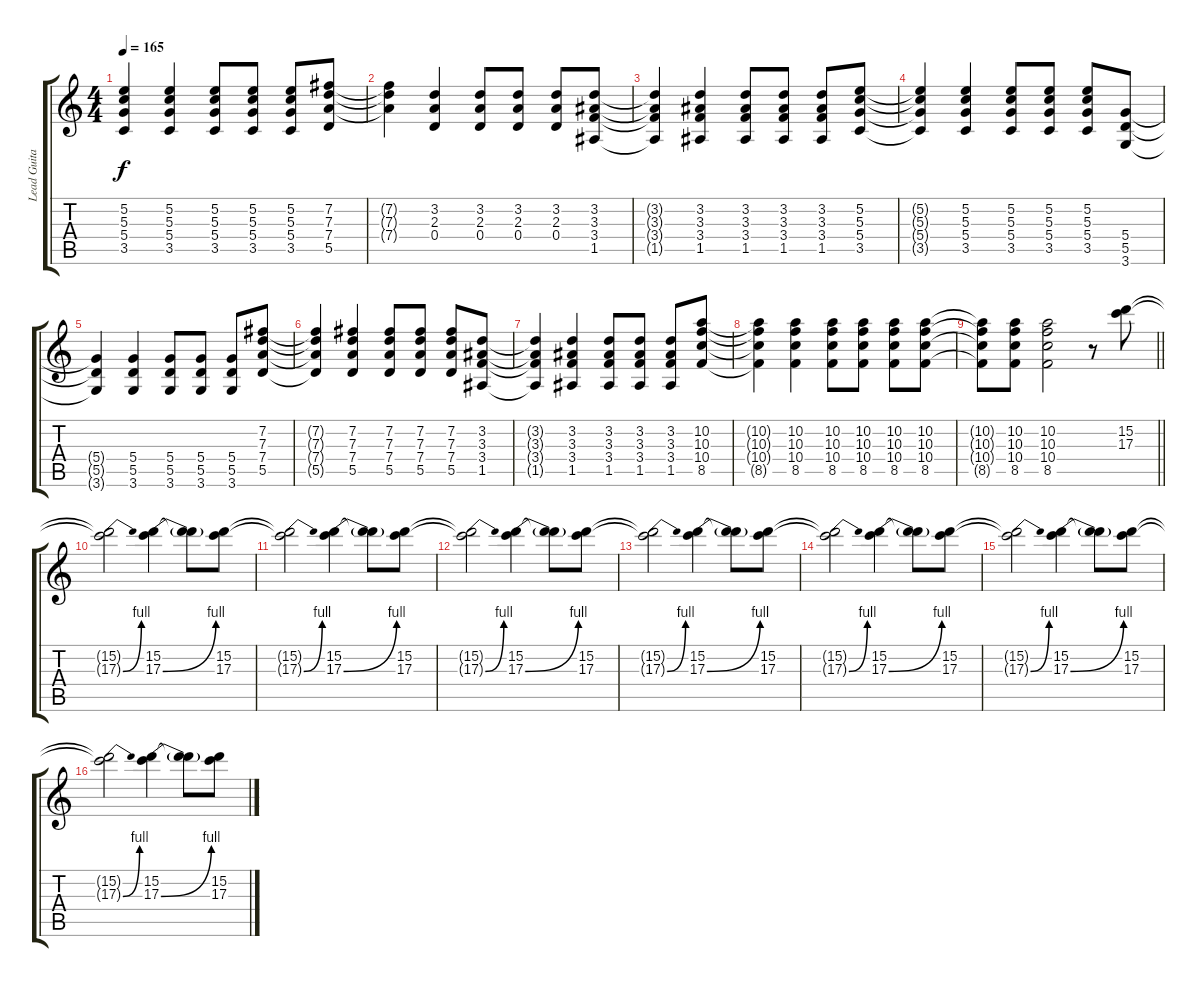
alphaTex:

\track ("Lead Guitar (Slash)" "Lead Guita") {instrument distortionguitar}
\staff {score tabs}
\tuning (E4 B3 G3 D3 A2 E2) {hide}
\ts (4 4)
\tempo 165
\clef g2
\ks c
(5.2{t} 5.3{t} 5.4{t} 3.5{t}).4{dy f} (5.2 5.3 5.4 3.5).4 (5.2 5.3 5.4 3.5).8 (5.2 5.3 5.4 3.5).8 (5.2 5.3 5.4 3.5).8 (7.2 7.3 7.4 5.5).8 |
(7.2{t} 7.3{t} 7.4{t}).4 (3.2 2.3 0.4).4 (3.2 2.3 0.4).8 (3.2 2.3 0.4).8 (3.2 2.3 0.4).8 (3.2 3.3 3.4 1.5).8 |
(3.2{t} 3.3{t} 3.4{t} 1.5{t}).4 (3.2 3.3 3.4 1.5).4 (3.2 3.3 3.4 1.5).8 (3.2 3.3 3.4 1.5).8 (3.2 3.3 3.4 1.5).8 (5.2 5.3 5.4 3.5).8 |
(5.2{t} 5.3{t} 5.4{t} 3.5{t}).4 (5.2 5.3 5.4 3.5).4 (5.2 5.3 5.4 3.5).8 (5.2 5.3 5.4 3.5).8 (5.2 5.3 5.4 3.5).8 (5.4 5.5 3.6).8 |
(5.4{t} 5.5{t} 3.6{t}).4 (5.4 5.5 3.6).4 (5.4 5.5 3.6).8 (5.4 5.5 3.6).8 (5.4 5.5 3.6).8 (7.2 7.3 7.4 5.5).8 |
(7.2{t} 7.3{t} 7.4{t} 5.5{t}).4 (7.2 7.3 7.4 5.5).4 (7.2 7.3 7.4 5.5).8 (7.2 7.3 7.4 5.5).8 (7.2 7.3 7.4 5.5).8 (3.2 3.3 3.4 1.5).8 |
(3.2{t} 3.3{t} 3.4{t} 1.5{t}).4 (3.2 3.3 3.4 1.5).4 (3.2 3.3 3.4 1.5).8 (3.2 3.3 3.4 1.5).8 (3.2 3.3 3.4 1.5).8 (10.2 10.3 10.4 8.5).8 |
(10.2{t} 10.3{t} 10.4{t} 8.5{t}).4 (10.2 10.3 10.4 8.5).4 (10.2 10.3 10.4 8.5).8 (10.2 10.3 10.4 8.5).8 (10.2 10.3 10.4 8.5).8 (10.2 10.3 10.4 8.5).8 |
\barLineRight lightlight
(10.2{t} 10.3{t} 10.4{t} 8.5{t}).8 (10.2 10.3 10.4 8.5).8 (10.2 10.3 10.4 8.5).2 r.8 (15.2 17.3).8 |
(15.2{t} 17.3{be (bend 0 0 60 4) t}).2 (15.2 17.3{be (bend 0 0 60 4)}).4 (15.2{t} 17.3{t}).8 (15.2 17.3).8 |
(15.2{t} 17.3{be (bend 0 0 60 4) t}).2 (15.2 17.3{be (bend 0 0 60 4)}).4 (15.2{t} 17.3{t}).8 (15.2 17.3).8 |
(15.2{t} 17.3{be (bend 0 0 60 4) t}).2 (15.2 17.3{be (bend 0 0 60 4)}).4 (15.2{t} 17.3{t}).8 (15.2 17.3).8 |
(15.2{t} 17.3{be (bend 0 0 60 4) t}).2 (15.2 17.3{be (bend 0 0 60 4)}).4 (15.2{t} 17.3{t}).8 (15.2 17.3).8 |
(15.2{t} 17.3{be (bend 0 0 60 4) t}).2 (15.2 17.3{be (bend 0 0 60 4)}).4 (15.2{t} 17.3{t}).8 (15.2 17.3).8 |
(15.2{t} 17.3{be (bend 0 0 60 4) t}).2 (15.2 17.3{be (bend 0 0 60 4)}).4 (15.2{t} 17.3{t}).8 (15.2 17.3).8 |
(15.2{t} 17.3{be (bend 0 0 60 4) t}).2 (15.2 17.3{be (bend 0 0 60 4)}).4 (15.2{t} 17.3{t}).8 (15.2 17.3).8
